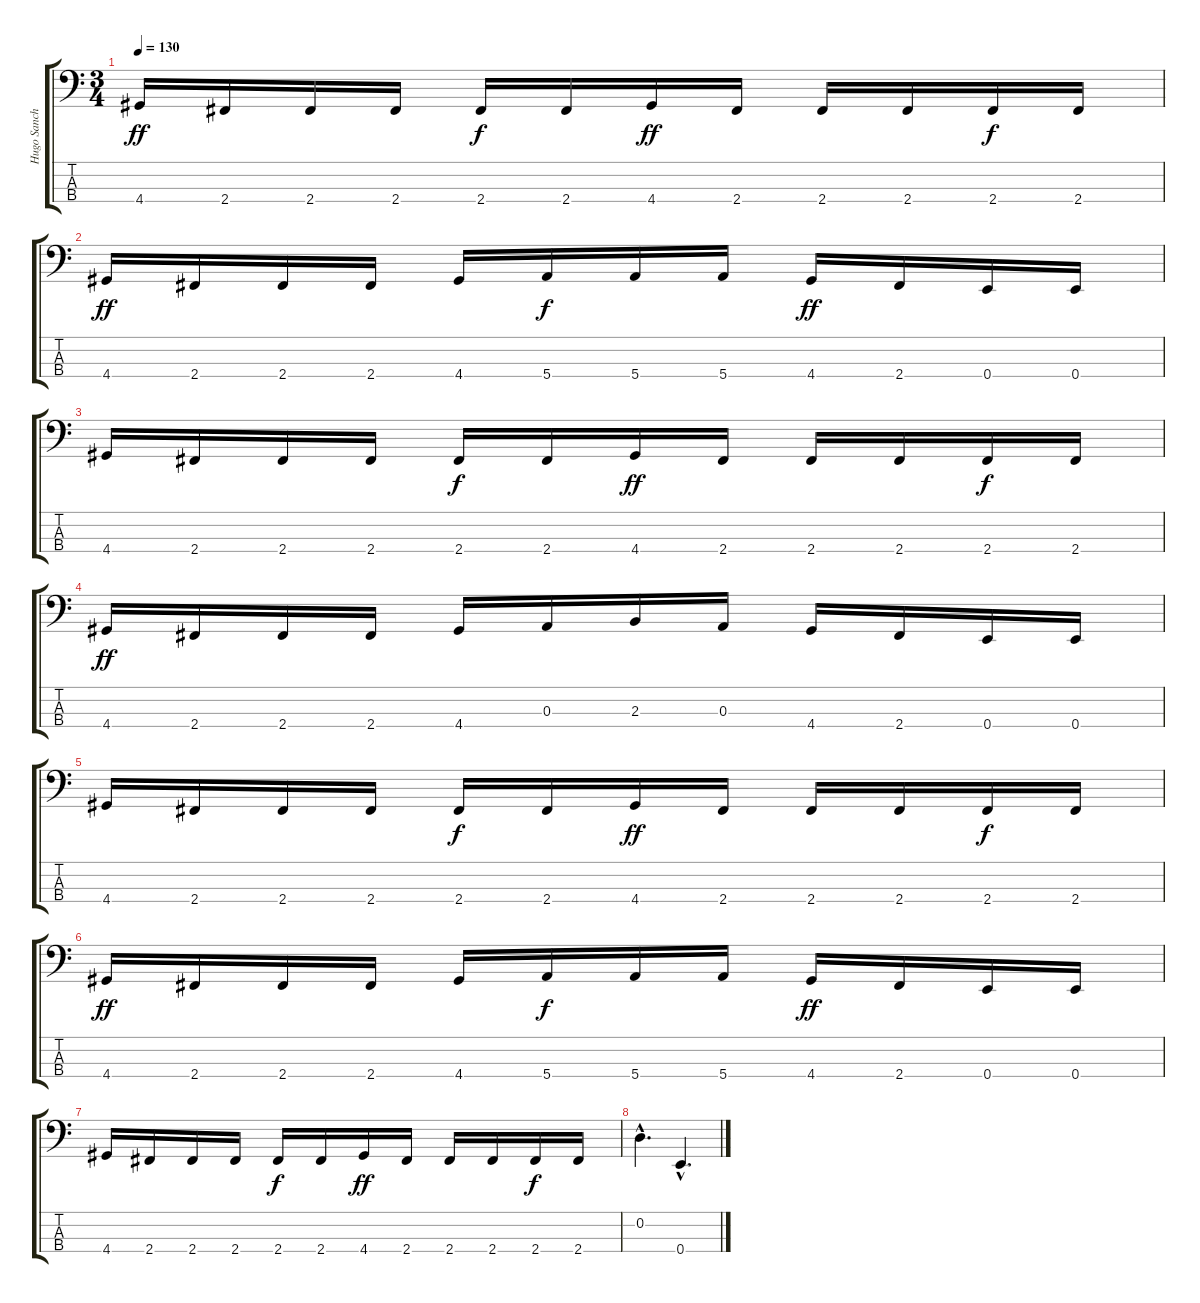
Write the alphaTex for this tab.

\track ("Hugo Sanchez" "Hugo Sanch") {instrument electricbassfinger}
\staff {score tabs}
\tuning (G2 D2 A1 E1) {hide}
\ts (3 4)
\tempo 130
\clef f4
\ks c
4.4.16{dy ff} 2.4.16 2.4.16 2.4.16 2.4.16{dy f} 2.4.16 4.4.16{dy ff} 2.4.16 2.4.16 2.4.16 2.4.16{dy f} 2.4.16 |
4.4.16{dy ff} 2.4.16 2.4.16 2.4.16 4.4.16 5.4.16{dy f} 5.4.16 5.4.16 4.4.16{dy ff} 2.4.16 0.4.16 0.4.16 |
4.4.16 2.4.16 2.4.16 2.4.16 2.4.16{dy f} 2.4.16 4.4.16{dy ff} 2.4.16 2.4.16 2.4.16 2.4.16{dy f} 2.4.16 |
4.4.16{dy ff} 2.4.16 2.4.16 2.4.16 4.4.16 0.3.16 2.3.16 0.3.16 4.4.16 2.4.16 0.4.16 0.4.16 |
4.4.16 2.4.16 2.4.16 2.4.16 2.4.16{dy f} 2.4.16 4.4.16{dy ff} 2.4.16 2.4.16 2.4.16 2.4.16{dy f} 2.4.16 |
4.4.16{dy ff} 2.4.16 2.4.16 2.4.16 4.4.16 5.4.16{dy f} 5.4.16 5.4.16 4.4.16{dy ff} 2.4.16 0.4.16 0.4.16 |
4.4.16 2.4.16 2.4.16 2.4.16 2.4.16{dy f} 2.4.16 4.4.16{dy ff} 2.4.16 2.4.16 2.4.16 2.4.16{dy f} 2.4.16 |
0.2{hac}.4{d} 0.4{hac}.4{d}
